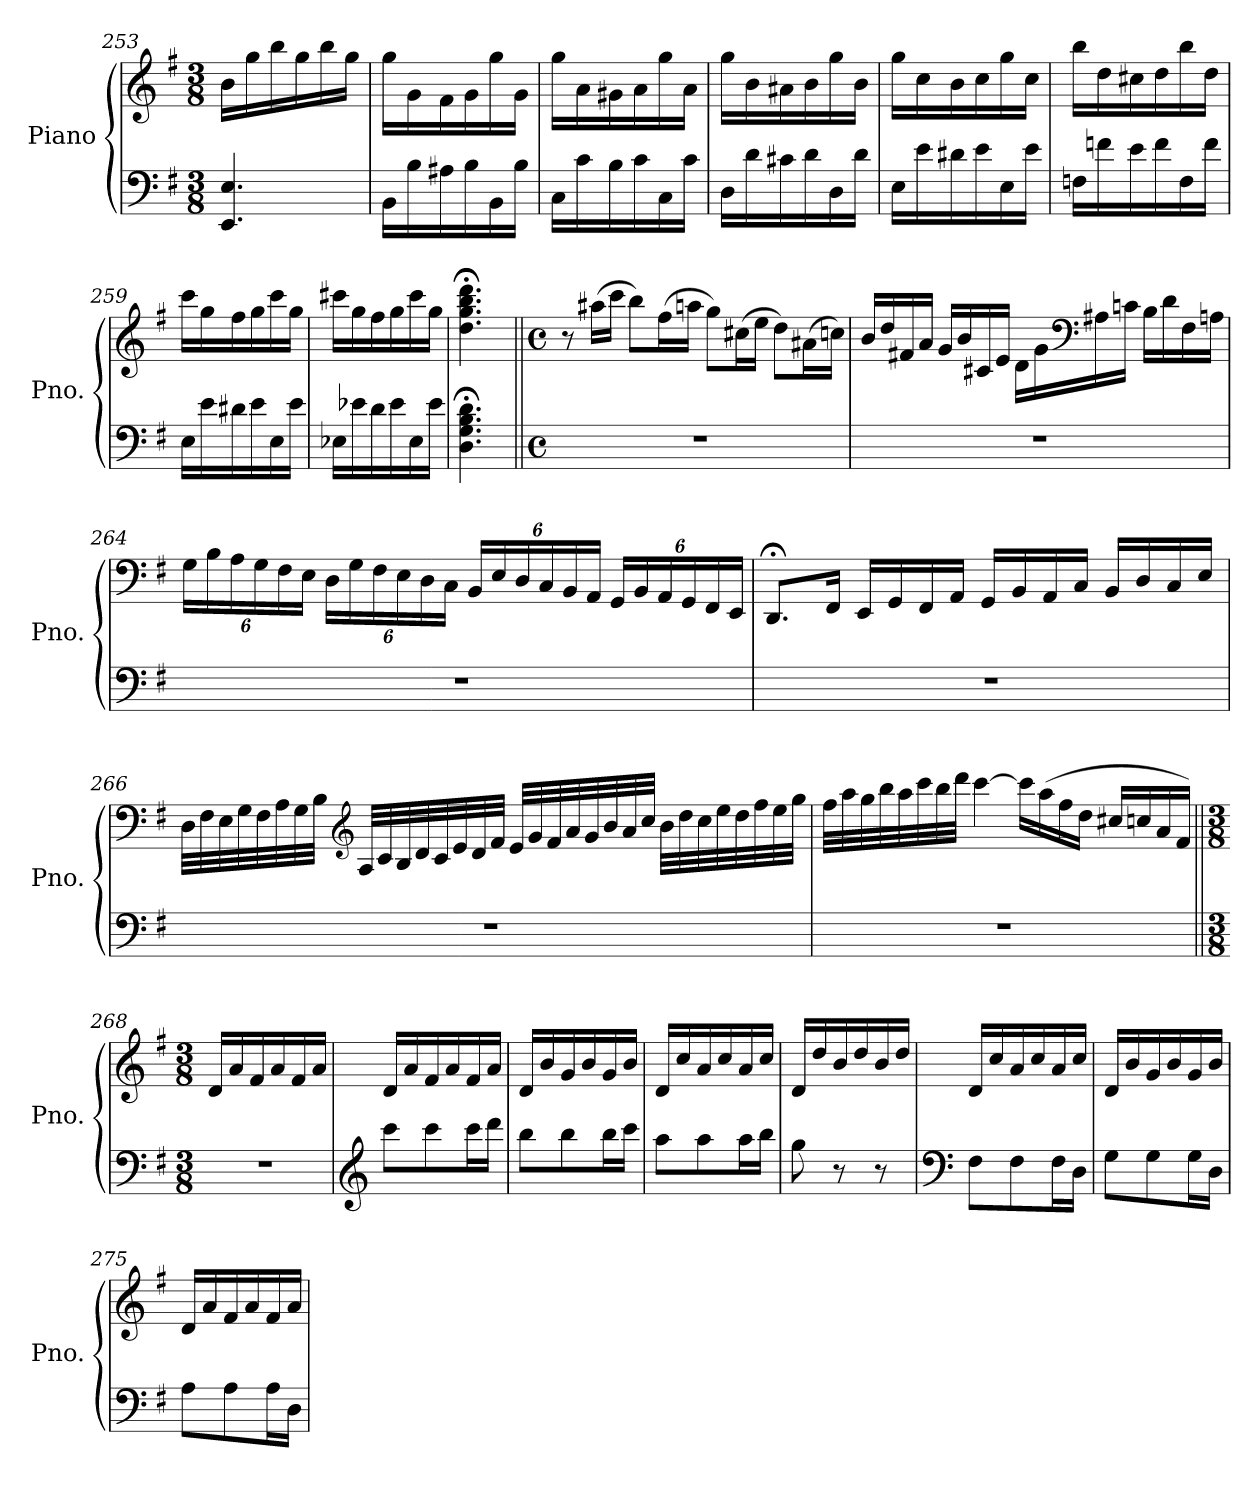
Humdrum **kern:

**kern	**kern
*part1	*part1
*staff2	*staff1
*I"Piano	*
*I'Pno.	*
*clefF4	*clefG2
*k[f#]	*k[f#]
*G:	*G:
*M3/8	*M3/8
=253	=253
4.EE/ 4.E/	16b\LL
.	16gg\
.	16bb\
.	16gg\
.	16bb\
.	16gg\JJ
=254	=254
16BB\LL	16gg\LL
16B\	16g\
16A#X\	16f#\
16B\	16g\
16BB\	16gg\
16B\JJ	16g\JJ
=255	=255
16C\LL	16gg\LL
16c\	16a\
16B\	16g#X\
16c\	16a\
16C\	16gg\
16c\JJ	16a\JJ
!!LO:LB:g=z
=256	=256
16D\LL	16gg\LL
16d\	16b\
16c#X\	16a#X\
16d\	16b\
16D\	16gg\
16d\JJ	16b\JJ
=257	=257
16E\LL	16gg\LL
16e\	16cc\
16d#X\	16b\
16e\	16cc\
16E\	16gg\
16e\JJ	16cc\JJ
=258	=258
16Fn\LL	16bb\LL
16fn\	16dd\
16e\	16cc#X\
16f\	16dd\
16F\	16bb\
16f\JJ	16dd\JJ
=259	=259
16E\LL	16ccc\LL
16e\	16gg\
16d#X\	16ff#\
16e\	16gg\
16E\	16ccc\
16e\JJ	16gg\JJ
=260	=260
16E-X\LL	16ccc#X\LL
16e-X\	16gg\
16d\	16ff#\
16e-\	16gg\
16E-\	16ccc#\
16e-\JJ	16gg\JJ
=261	=261
4.D\;< 4.G\;< 4.B\;< 4.d\;<	4.dd\;< 4.gg\;< 4.bb\;< 4.ddd\;<
!!LO:PB:g=z
=262||	=262||
*M4/4	*M4/4
*met(c)	*met(c)
1r	8r
.	(>16aa#X\LL
.	16ccc\JJ
.	8bb\L)
.	(>16ff#\L
.	16aan\JJ
.	8gg\L)
.	(>16cc#X\L
.	16ee\JJ
.	8dd\L)
.	(>16a#X\L
.	16ccn\JJ)
=263	=263
1r	16b/LL
.	16dd/
.	16f#X/
.	16a/JJ
.	16g/LL
.	16b/
.	16c#X/
.	16e/JJ
.	16d\LL
.	16g\
*	*clefF4
.	16A#X\
.	16cn\JJ
.	16B\LL
.	16d\
.	16F#\
.	16An\JJ
!!LO:LB:g=z
=264	=264
*	*Xbrackettup
1r	24G\LL
.	24B\
.	24A\
.	24G\
.	24F#\
.	24E\JJ
.	24D\LL
.	24G\
.	24F#\
.	24E\
.	24D\
.	24C\JJ
.	24BB/LL
.	24E/
.	24D/
.	24C/
.	24BB/
.	24AA/JJ
.	24GG/LL
.	24BB/
.	24AA/
.	24GG/
.	24FF#/
.	24EE/JJ
=265	=265
1r	8.DD;</L
.	16FF#/Jk
.	16EE/LL
.	16GG/
.	16FF#/
.	16AA/JJ
.	16GG/LL
.	16BB/
.	16AA/
.	16C/JJ
.	16BB/LL
.	16D/
.	16C/
.	16E/JJ
!!LO:LB:g=z
=266	=266
1r	32D\LLL
.	32F#\
.	32E\
.	32G\
.	32F#\
.	32A\
.	32G\
.	32B\JJJ
*	*clefG2
.	32A/LLL
.	32c/
.	32B/
.	32d/
.	32c/
.	32e/
.	32d/
.	32f#/JJJ
.	32e/LLL
.	32g/
.	32f#/
.	32a/
.	32g/
.	32b/
.	32a/
.	32cc/JJJ
.	32b\LLL
.	32dd\
.	32cc\
.	32ee\
.	32dd\
.	32ff#\
.	32ee\
.	32gg\JJJ
!!LO:LB:g=z
=267	=267
1r	32ff#\LLL
.	32aa\
.	32gg\
.	32bb\
.	32aa\
.	32ccc\
.	32bb\
.	32ddd\JJJ
.	[4ccc\
.	16ccc\LL]
.	(>16aa\
.	16ff#\
.	16dd\JJ
.	16cc#X/LL
.	16ccn/
.	16a/
.	16f#/JJ)
=268||	=268||
*M3/8	*M3/8
4.r	16d/LL
.	16a/
.	16f#/
.	16a/
.	16f#/
.	16a/JJ
=269	=269
*clefG2	*
8ccc\L	16d/LL
.	16a/
8ccc\	16f#/
.	16a/
16ccc\L	16f#/
16ddd\JJ	16a/JJ
=270	=270
8bb\L	16d/LL
.	16b/
8bb\	16g/
.	16b/
16bb\L	16g/
16ccc\JJ	16b/JJ
!!LO:LB:g=z
=271	=271
8aa\L	16d/LL
.	16cc/
8aa\	16a/
.	16cc/
16aa\L	16a/
16bb\JJ	16cc/JJ
=272	=272
8gg\	16d/LL
.	16dd/
8r	16b/
.	16dd/
8r	16b/
.	16dd/JJ
=273	=273
*clefF4	*
8F#\L	16d/LL
.	16cc/
8F#\	16a/
.	16cc/
16F#\L	16a/
16D\JJ	16cc/JJ
=274	=274
8G\L	16d/LL
.	16b/
8G\	16g/
.	16b/
16G\L	16g/
16D\JJ	16b/JJ
=275	=275
8A\L	16d/LL
.	16a/
8A\	16f#/
.	16a/
16A\L	16f#/
16D\JJ	16a/JJ
=	=
*-	*-
